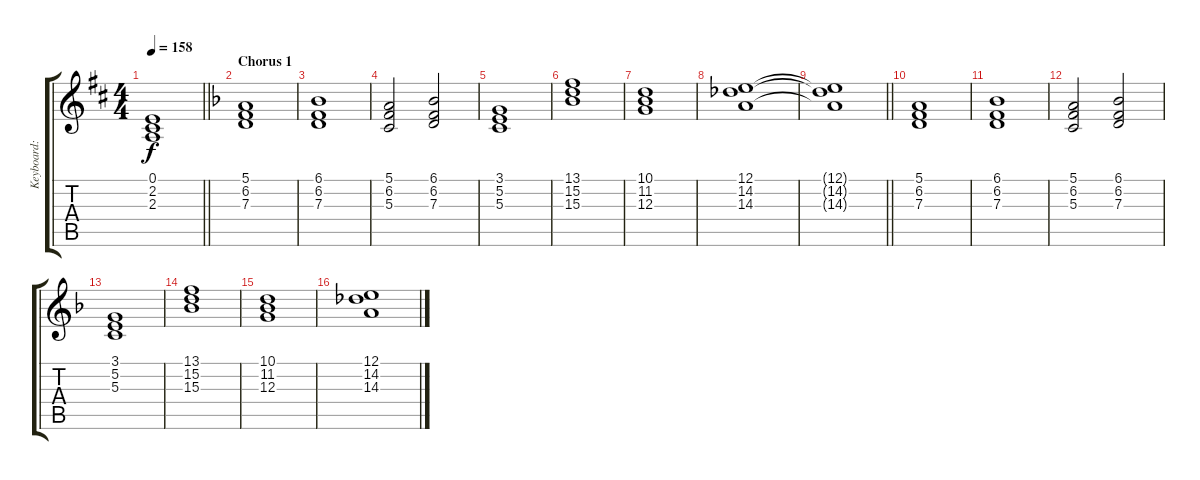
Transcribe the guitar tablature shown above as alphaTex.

\track ("Keyboard: Magnus Winterguild" "Keyboard: ") {instrument stringensemble1}
\staff {score tabs}
\tuning (E4 B3 G3 D3 A2 E2) {hide}
\ts (4 4)
\tempo 158
\clef g2
\barLineRight lightlight
\ks bminor
(0.1 2.2 2.3).1{dy f} |
\section ("" "Chorus 1")
\ks dminor
(5.1 6.2 7.3).1 |
(6.1 6.2 7.3).1 |
(5.1 6.2 5.3).2 (6.1 6.2 7.3).2 |
(3.1 5.2 5.3).1 |
(13.1 15.2 15.3).1 |
(10.1 11.2 12.3).1 |
(12.1 14.2 14.3).1 |
\barLineRight lightlight
(12.1{t} 14.2{t} 14.3{t}).1 |
(5.1 6.2 7.3).1 |
(6.1 6.2 7.3).1 |
(5.1 6.2 5.3).2 (6.1 6.2 7.3).2 |
(3.1 5.2 5.3).1 |
(13.1 15.2 15.3).1 |
(10.1 11.2 12.3).1 |
(12.1 14.2 14.3).1
